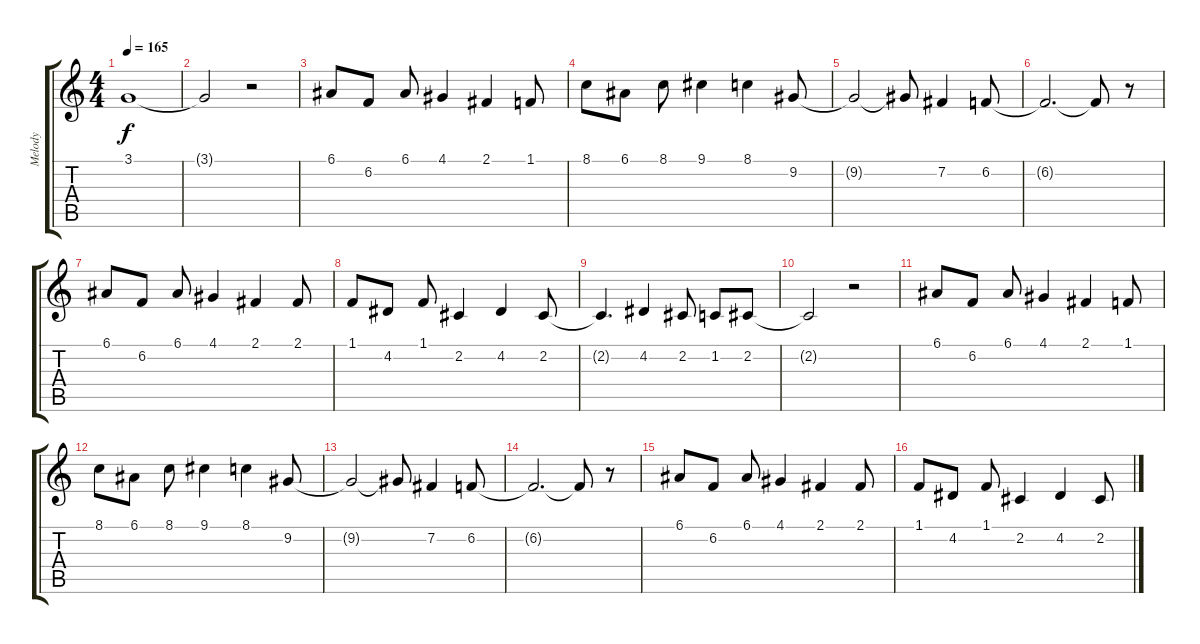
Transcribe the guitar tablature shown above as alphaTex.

\track ("Melody" "Melody") {instrument vibraphone}
\staff {score tabs}
\tuning (E4 B3 G3 D3 A2 E2) {hide}
\ts (4 4)
\tempo 165
\clef g2
\ks c
3.1{t}.1{dy f} |
3.1{t}.2 r.2 |
6.1.8 6.2.8 6.1.8 4.1.4 2.1.4 1.1.8 |
8.1.8 6.1.8 8.1.8 9.1.4 8.1.4 9.2.8 |
9.2{t}.2 9.2{t}.8 7.2.4 6.2.8 |
6.2{t}.2{d} 6.2{t}.8 r.8 |
6.1.8 6.2.8 6.1.8 4.1.4 2.1.4 2.1.8 |
1.1.8 4.2.8 1.1.8 2.2.4 4.2.4 2.2.8 |
2.2{t}.4{d} 4.2.4 2.2.8 1.2.8 2.2.8 |
2.2{t}.2 r.2 |
6.1.8 6.2.8 6.1.8 4.1.4 2.1.4 1.1.8 |
8.1.8 6.1.8 8.1.8 9.1.4 8.1.4 9.2.8 |
9.2{t}.2 9.2{t}.8 7.2.4 6.2.8 |
6.2{t}.2{d} 6.2{t}.8 r.8 |
6.1.8 6.2.8 6.1.8 4.1.4 2.1.4 2.1.8 |
1.1.8 4.2.8 1.1.8 2.2.4 4.2.4 2.2.8
